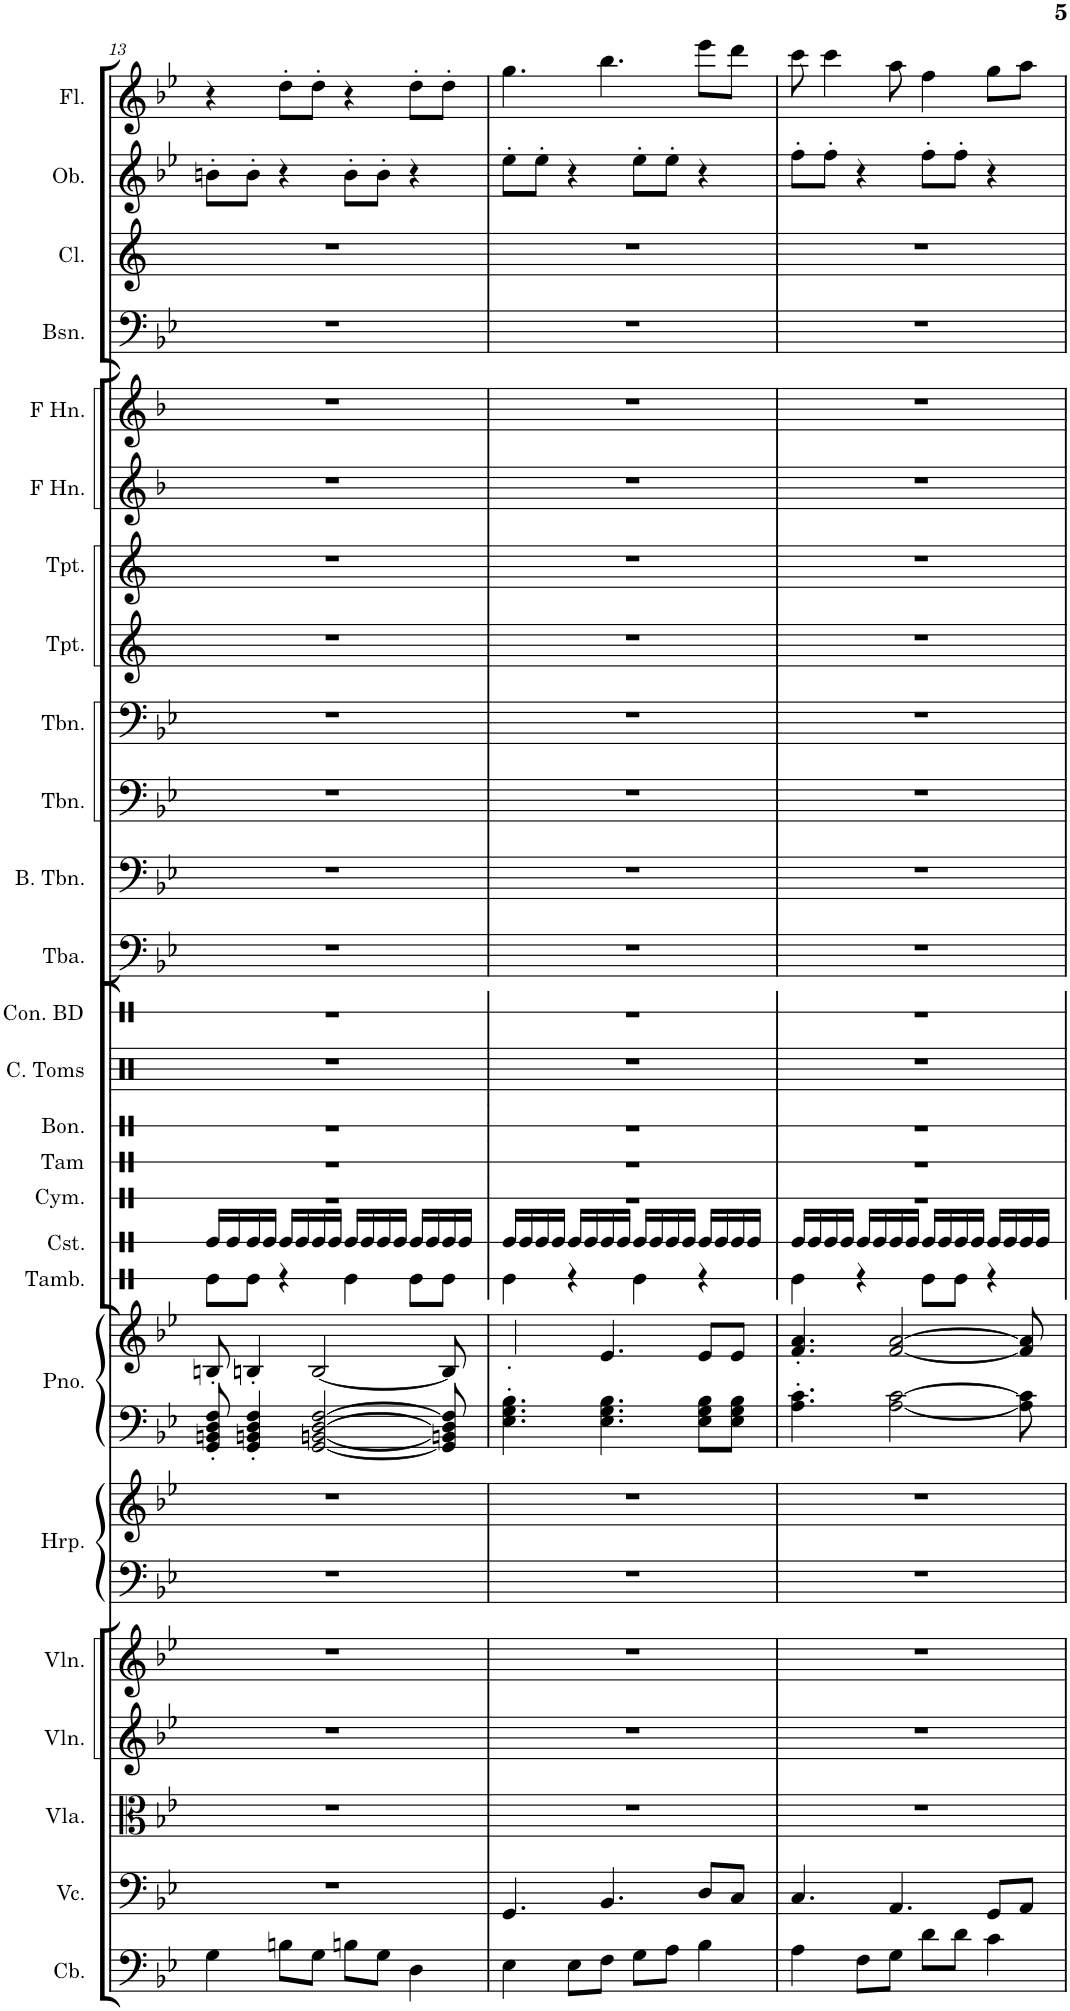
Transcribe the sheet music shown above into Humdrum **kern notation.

**kern	**kern	**kern	**kern	**kern	**kern	**kern	**kern	**kern	**kern	**kern	**kern	**kern	**kern	**kern	**kern	**kern	**kern	**kern	**kern	**kern	**kern	**kern	**kern	**kern
*part23	*part22	*part21	*part20	*part19	*part18	*part18	*part17	*part17	*part16	*part15	*part14	*part13	*part12	*part11	*part10	*part9	*part8	*part7	*part6	*part5	*part4	*part3	*part2	*part1
*staff25	*staff24	*staff23	*staff22	*staff21	*staff20	*staff19	*staff18	*staff17	*staff16	*staff15	*staff14	*staff13	*staff12	*staff11	*staff10	*staff9	*staff8	*staff7	*staff6	*staff5	*staff4	*staff3	*staff2	*staff1
*I"Contrabass	*I"Violoncello	*I"Viola	*I"Violin 2	*I"Violin 1	*I"Harp	*	*I"Piano	*	*I"Castanets	*I"Bongos	*I"Concert Toms	*I"Concert Bass Drum	*I"Tuba	*I"Bass Trombone	*I"Trombone	*I"Trombone	*I"Trumpet	*I"Trumpet	*I"Horn in F	*I"Horn in F	*I"Bassoon	*I"Clarinet	*I"Oboe	*I"Flute
*I'Cb.	*I'Vc.	*I'Vla.	*I'Vln.	*I'Vln.	*I'Hrp.	*	*I'Pno.	*	*I'Cst.	*I'Bon.	*I'C. Toms	*I'Con. BD	*I'Tba.	*I'B. Tbn.	*I'Tbn.	*I'Tbn.	*I'Tpt.	*I'Tpt.	*	*	*I'Bsn.	*I'Cl.	*I'Ob.	*I'Fl.
!!LO:PB:g=z
*clefF4	*clefF4	*clefC3	*clefG2	*clefG2	*clefF4	*clefG2	*clefF4	*clefG2	*clefX	*clefX	*clefX	*clefX	*clefF4	*clefF4	*clefF4	*clefF4	*clefG2	*clefG2	*clefG2	*clefG2	*clefF4	*clefG2	*clefG2	*clefG2
*Trd7c12	*	*	*	*	*	*	*	*	*	*	*	*	*	*	*	*	*Trd1c2	*Trd1c2	*Trd4c7	*Trd4c7	*	*Trd1c2	*	*
*k[b-e-]	*k[b-e-]	*k[b-e-]	*k[b-e-]	*k[b-e-]	*k[b-e-]	*k[b-e-]	*k[b-e-]	*k[b-e-]	*k[]	*k[]	*k[]	*k[]	*k[b-e-]	*k[b-e-]	*k[b-e-]	*k[b-e-]	*k[]	*k[]	*k[b-]	*k[b-]	*k[b-e-]	*k[]	*k[b-e-]	*k[b-e-]
*M4/4	*M4/4	*M4/4	*M4/4	*M4/4	*M4/4	*M4/4	*M4/4	*M4/4	*M4/4	*M4/4	*M4/4	*M4/4	*M4/4	*M4/4	*M4/4	*M4/4	*M4/4	*M4/4	*M4/4	*M4/4	*M4/4	*M4/4	*M4/4	*M4/4
=13	=13	=13	=13	=13	=13	=13	=13	=13	=13	=13	=13	=13	=13	=13	=13	=13	=13	=13	=13	=13	=13	=13	=13	=13
4G\	1r	1r	1r	1r	1r	1r	8GG/' 8BBn/' 8D/' 8F/'	8Bn'/	16Re/LL	1r	1r	1r	1r	1r	1r	1r	1r	1r	1r	1r	1r	1r	8bn'\L	4r
.	.	.	.	.	.	.	.	.	16Re/	.	.	.	.	.	.	.	.	.	.	.	.	.	.	.
.	.	.	.	.	.	.	4GG/' 4BBn/' 4D/' 4F/'	4Bn'/	16Re/	.	.	.	.	.	.	.	.	.	.	.	.	.	8b'\J	.
.	.	.	.	.	.	.	.	.	16Re/JJ	.	.	.	.	.	.	.	.	.	.	.	.	.	.	.
8Bn\L	.	.	.	.	.	.	.	.	16Re/LL	.	.	.	.	.	.	.	.	.	.	.	.	.	4r	8dd'\L
.	.	.	.	.	.	.	.	.	16Re/	.	.	.	.	.	.	.	.	.	.	.	.	.	.	.
8G\J	.	.	.	.	.	.	[2GG/ [2BBn/ [2D/ [2F/	[2B/	16Re/	.	.	.	.	.	.	.	.	.	.	.	.	.	.	8dd'\J
.	.	.	.	.	.	.	.	.	16Re/JJ	.	.	.	.	.	.	.	.	.	.	.	.	.	.	.
8Bn\L	.	.	.	.	.	.	.	.	16Re/LL	.	.	.	.	.	.	.	.	.	.	.	.	.	8b'\L	4r
.	.	.	.	.	.	.	.	.	16Re/	.	.	.	.	.	.	.	.	.	.	.	.	.	.	.
8G\J	.	.	.	.	.	.	.	.	16Re/	.	.	.	.	.	.	.	.	.	.	.	.	.	8b'\J	.
.	.	.	.	.	.	.	.	.	16Re/JJ	.	.	.	.	.	.	.	.	.	.	.	.	.	.	.
4D\	.	.	.	.	.	.	.	.	16Re/LL	.	.	.	.	.	.	.	.	.	.	.	.	.	4r	8dd'\L
.	.	.	.	.	.	.	.	.	16Re/	.	.	.	.	.	.	.	.	.	.	.	.	.	.	.
.	.	.	.	.	.	.	8GG/] 8BBn/] 8D/] 8F/]	8B/]	16Re/	.	.	.	.	.	.	.	.	.	.	.	.	.	.	8dd'\J
.	.	.	.	.	.	.	.	.	16Re/JJ	.	.	.	.	.	.	.	.	.	.	.	.	.	.	.
=14	=14	=14	=14	=14	=14	=14	=14	=14	=14	=14	=14	=14	=14	=14	=14	=14	=14	=14	=14	=14	=14	=14	=14	=14
4E-\	4.GG/	1r	1r	1r	1r	1r	4.E-\' 4.G\' 4.B-\'	4.e-'/	16Re/LL	1r	1r	1r	1r	1r	1r	1r	1r	1r	1r	1r	1r	1r	8ee-'\L	4.gg\
.	.	.	.	.	.	.	.	.	16Re/	.	.	.	.	.	.	.	.	.	.	.	.	.	.	.
.	.	.	.	.	.	.	.	.	16Re/	.	.	.	.	.	.	.	.	.	.	.	.	.	8ee-'\J	.
.	.	.	.	.	.	.	.	.	16Re/JJ	.	.	.	.	.	.	.	.	.	.	.	.	.	.	.
8E-\L	.	.	.	.	.	.	.	.	16Re/LL	.	.	.	.	.	.	.	.	.	.	.	.	.	4r	.
.	.	.	.	.	.	.	.	.	16Re/	.	.	.	.	.	.	.	.	.	.	.	.	.	.	.
8F\J	4.BB-/	.	.	.	.	.	4.E-\ 4.G\ 4.B-\	4.e-/	16Re/	.	.	.	.	.	.	.	.	.	.	.	.	.	.	4.bb-\
.	.	.	.	.	.	.	.	.	16Re/JJ	.	.	.	.	.	.	.	.	.	.	.	.	.	.	.
8G\L	.	.	.	.	.	.	.	.	16Re/LL	.	.	.	.	.	.	.	.	.	.	.	.	.	8ee-'\L	.
.	.	.	.	.	.	.	.	.	16Re/	.	.	.	.	.	.	.	.	.	.	.	.	.	.	.
8A\J	.	.	.	.	.	.	.	.	16Re/	.	.	.	.	.	.	.	.	.	.	.	.	.	8ee-'\J	.
.	.	.	.	.	.	.	.	.	16Re/JJ	.	.	.	.	.	.	.	.	.	.	.	.	.	.	.
4B-\	8D/L	.	.	.	.	.	8E-\ 8G\ 8B-\L	8e-/L	16Re/LL	.	.	.	.	.	.	.	.	.	.	.	.	.	4r	8eee-\L
.	.	.	.	.	.	.	.	.	16Re/	.	.	.	.	.	.	.	.	.	.	.	.	.	.	.
.	8C/J	.	.	.	.	.	8E-\ 8G\ 8B-\J	8e-/J	16Re/	.	.	.	.	.	.	.	.	.	.	.	.	.	.	8ddd\J
.	.	.	.	.	.	.	.	.	16Re/JJ	.	.	.	.	.	.	.	.	.	.	.	.	.	.	.
=15	=15	=15	=15	=15	=15	=15	=15	=15	=15	=15	=15	=15	=15	=15	=15	=15	=15	=15	=15	=15	=15	=15	=15	=15
4A\	4.C/	1r	1r	1r	1r	1r	4.A\' 4.c\'	4.f/' 4.a/'	16Re/LL	1r	1r	1r	1r	1r	1r	1r	1r	1r	1r	1r	1r	1r	8ff'\L	8ccc\
.	.	.	.	.	.	.	.	.	16Re/	.	.	.	.	.	.	.	.	.	.	.	.	.	.	.
.	.	.	.	.	.	.	.	.	16Re/	.	.	.	.	.	.	.	.	.	.	.	.	.	8ff'\J	4ccc\
.	.	.	.	.	.	.	.	.	16Re/JJ	.	.	.	.	.	.	.	.	.	.	.	.	.	.	.
8F\L	.	.	.	.	.	.	.	.	16Re/LL	.	.	.	.	.	.	.	.	.	.	.	.	.	4r	.
.	.	.	.	.	.	.	.	.	16Re/	.	.	.	.	.	.	.	.	.	.	.	.	.	.	.
8G\J	4.AA/	.	.	.	.	.	[2A\ [2c\	[2f/ [2a/	16Re/	.	.	.	.	.	.	.	.	.	.	.	.	.	.	8aa\
.	.	.	.	.	.	.	.	.	16Re/JJ	.	.	.	.	.	.	.	.	.	.	.	.	.	.	.
8d\L	.	.	.	.	.	.	.	.	16Re/LL	.	.	.	.	.	.	.	.	.	.	.	.	.	8ff'\L	4ff\
.	.	.	.	.	.	.	.	.	16Re/	.	.	.	.	.	.	.	.	.	.	.	.	.	.	.
8d\J	.	.	.	.	.	.	.	.	16Re/	.	.	.	.	.	.	.	.	.	.	.	.	.	8ff'\J	.
.	.	.	.	.	.	.	.	.	16Re/JJ	.	.	.	.	.	.	.	.	.	.	.	.	.	.	.
4c\	8GG/L	.	.	.	.	.	.	.	16Re/LL	.	.	.	.	.	.	.	.	.	.	.	.	.	4r	8gg\L
.	.	.	.	.	.	.	.	.	16Re/	.	.	.	.	.	.	.	.	.	.	.	.	.	.	.
.	8AA/J	.	.	.	.	.	8A\] 8c\]	8f/] 8a/]	16Re/	.	.	.	.	.	.	.	.	.	.	.	.	.	.	8aa\J
.	.	.	.	.	.	.	.	.	16Re/JJ	.	.	.	.	.	.	.	.	.	.	.	.	.	.	.
=	=	=	=	=	=	=	=	=	=	=	=	=	=	=	=	=	=	=	=	=	=	=	=	=
*-	*-	*-	*-	*-	*-	*-	*-	*-	*-	*-	*-	*-	*-	*-	*-	*-	*-	*-	*-	*-	*-	*-	*-	*-
